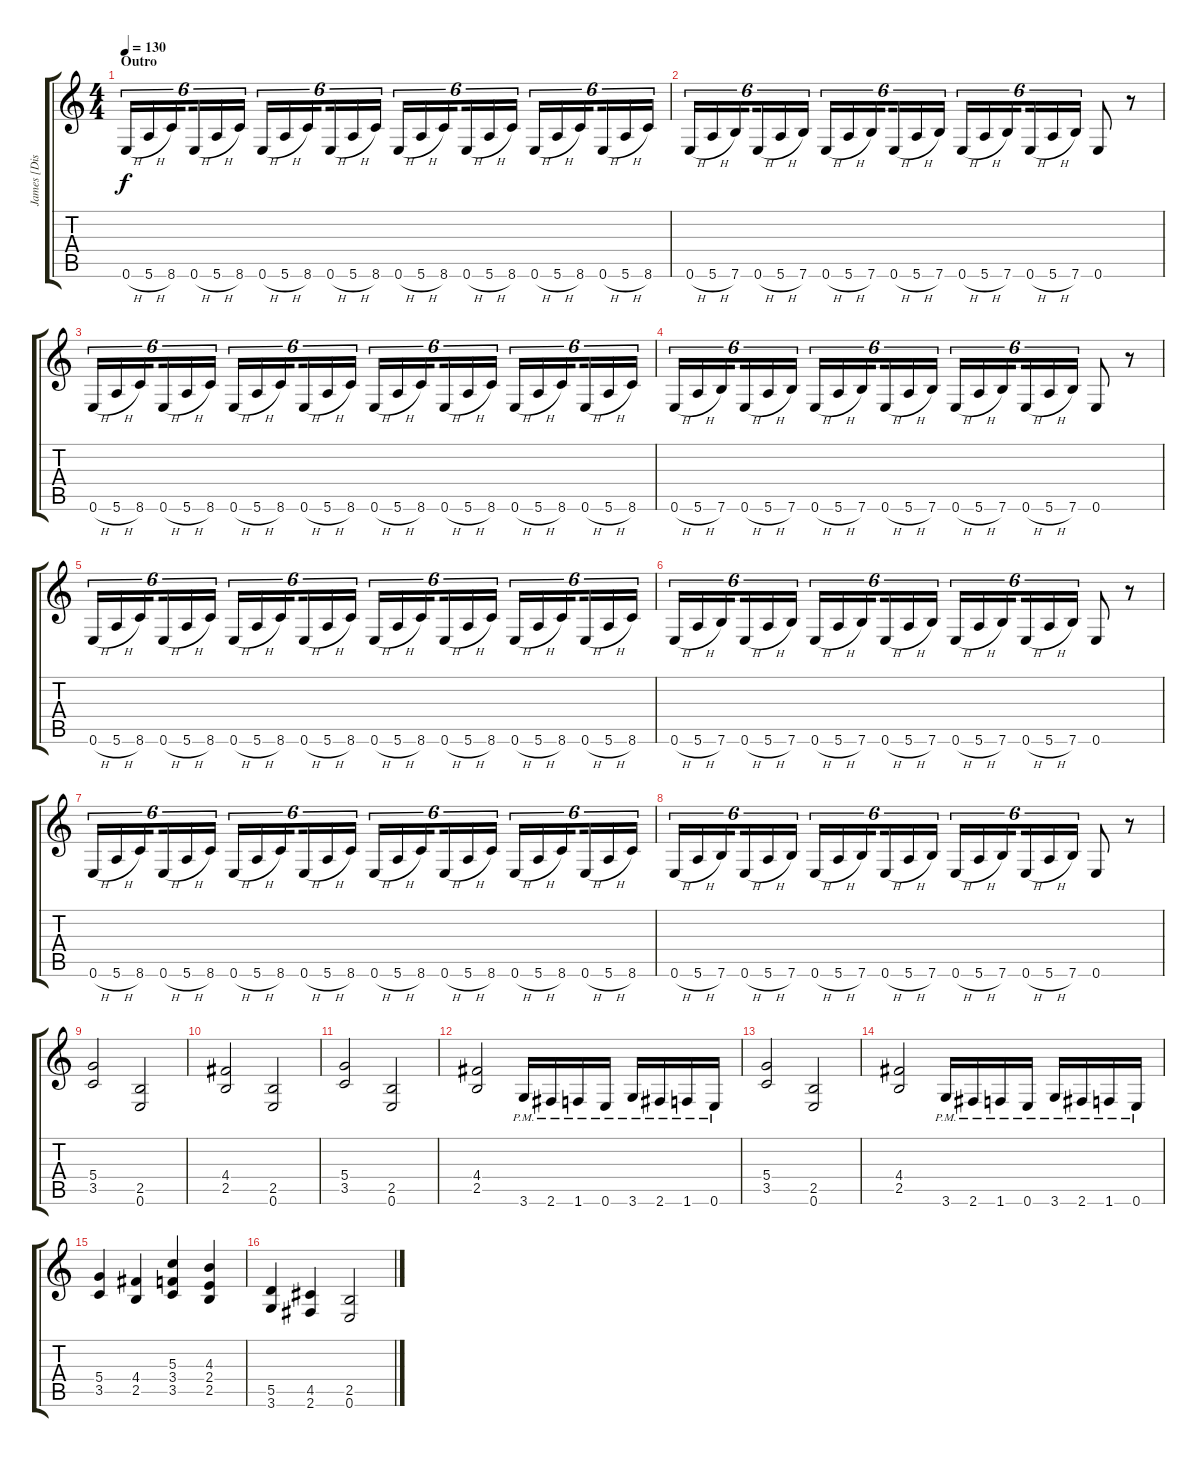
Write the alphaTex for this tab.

\track ("James [Distortion]" "James [Dis") {instrument distortionguitar}
\staff {score tabs}
\tuning (E4 B3 G3 D3 A2 E2) {hide}
\ts (4 4)
\section ("" "Outro")
\tempo 130
\clef g2
\ks c
0.6{h}.16{tu (6 4) dy f} 5.6{h}.16{tu (6 4)} 8.6.16{tu (6 4) beam splitsecondary} 0.6{h}.16{tu (6 4)} 5.6{h}.16{tu (6 4)} 8.6.16{tu (6 4)} 0.6{h}.16{tu (6 4)} 5.6{h}.16{tu (6 4)} 8.6.16{tu (6 4) beam splitsecondary} 0.6{h}.16{tu (6 4)} 5.6{h}.16{tu (6 4)} 8.6.16{tu (6 4)} 0.6{h}.16{tu (6 4)} 5.6{h}.16{tu (6 4)} 8.6.16{tu (6 4) beam splitsecondary} 0.6{h}.16{tu (6 4)} 5.6{h}.16{tu (6 4)} 8.6.16{tu (6 4)} 0.6{h}.16{tu (6 4)} 5.6{h}.16{tu (6 4)} 8.6.16{tu (6 4) beam splitsecondary} 0.6{h}.16{tu (6 4)} 5.6{h}.16{tu (6 4)} 8.6.16{tu (6 4)} |
0.6{h}.16{tu (6 4)} 5.6{h}.16{tu (6 4)} 7.6.16{tu (6 4) beam splitsecondary} 0.6{h}.16{tu (6 4)} 5.6{h}.16{tu (6 4)} 7.6.16{tu (6 4)} 0.6{h}.16{tu (6 4)} 5.6{h}.16{tu (6 4)} 7.6.16{tu (6 4) beam splitsecondary} 0.6{h}.16{tu (6 4)} 5.6{h}.16{tu (6 4)} 7.6.16{tu (6 4)} 0.6{h}.16{tu (6 4)} 5.6{h}.16{tu (6 4)} 7.6.16{tu (6 4) beam splitsecondary} 0.6{h}.16{tu (6 4)} 5.6{h}.16{tu (6 4)} 7.6.16{tu (6 4)} 0.6.8 r.8 |
0.6{h}.16{tu (6 4)} 5.6{h}.16{tu (6 4)} 8.6.16{tu (6 4) beam splitsecondary} 0.6{h}.16{tu (6 4)} 5.6{h}.16{tu (6 4)} 8.6.16{tu (6 4)} 0.6{h}.16{tu (6 4)} 5.6{h}.16{tu (6 4)} 8.6.16{tu (6 4) beam splitsecondary} 0.6{h}.16{tu (6 4)} 5.6{h}.16{tu (6 4)} 8.6.16{tu (6 4)} 0.6{h}.16{tu (6 4)} 5.6{h}.16{tu (6 4)} 8.6.16{tu (6 4) beam splitsecondary} 0.6{h}.16{tu (6 4)} 5.6{h}.16{tu (6 4)} 8.6.16{tu (6 4)} 0.6{h}.16{tu (6 4)} 5.6{h}.16{tu (6 4)} 8.6.16{tu (6 4) beam splitsecondary} 0.6{h}.16{tu (6 4)} 5.6{h}.16{tu (6 4)} 8.6.16{tu (6 4)} |
0.6{h}.16{tu (6 4)} 5.6{h}.16{tu (6 4)} 7.6.16{tu (6 4) beam splitsecondary} 0.6{h}.16{tu (6 4)} 5.6{h}.16{tu (6 4)} 7.6.16{tu (6 4)} 0.6{h}.16{tu (6 4)} 5.6{h}.16{tu (6 4)} 7.6.16{tu (6 4) beam splitsecondary} 0.6{h}.16{tu (6 4)} 5.6{h}.16{tu (6 4)} 7.6.16{tu (6 4)} 0.6{h}.16{tu (6 4)} 5.6{h}.16{tu (6 4)} 7.6.16{tu (6 4) beam splitsecondary} 0.6{h}.16{tu (6 4)} 5.6{h}.16{tu (6 4)} 7.6.16{tu (6 4)} 0.6.8 r.8 |
0.6{h}.16{tu (6 4)} 5.6{h}.16{tu (6 4)} 8.6.16{tu (6 4) beam splitsecondary} 0.6{h}.16{tu (6 4)} 5.6{h}.16{tu (6 4)} 8.6.16{tu (6 4)} 0.6{h}.16{tu (6 4)} 5.6{h}.16{tu (6 4)} 8.6.16{tu (6 4) beam splitsecondary} 0.6{h}.16{tu (6 4)} 5.6{h}.16{tu (6 4)} 8.6.16{tu (6 4)} 0.6{h}.16{tu (6 4)} 5.6{h}.16{tu (6 4)} 8.6.16{tu (6 4) beam splitsecondary} 0.6{h}.16{tu (6 4)} 5.6{h}.16{tu (6 4)} 8.6.16{tu (6 4)} 0.6{h}.16{tu (6 4)} 5.6{h}.16{tu (6 4)} 8.6.16{tu (6 4) beam splitsecondary} 0.6{h}.16{tu (6 4)} 5.6{h}.16{tu (6 4)} 8.6.16{tu (6 4)} |
0.6{h}.16{tu (6 4)} 5.6{h}.16{tu (6 4)} 7.6.16{tu (6 4) beam splitsecondary} 0.6{h}.16{tu (6 4)} 5.6{h}.16{tu (6 4)} 7.6.16{tu (6 4)} 0.6{h}.16{tu (6 4)} 5.6{h}.16{tu (6 4)} 7.6.16{tu (6 4) beam splitsecondary} 0.6{h}.16{tu (6 4)} 5.6{h}.16{tu (6 4)} 7.6.16{tu (6 4)} 0.6{h}.16{tu (6 4)} 5.6{h}.16{tu (6 4)} 7.6.16{tu (6 4) beam splitsecondary} 0.6{h}.16{tu (6 4)} 5.6{h}.16{tu (6 4)} 7.6.16{tu (6 4)} 0.6.8 r.8 |
0.6{h}.16{tu (6 4)} 5.6{h}.16{tu (6 4)} 8.6.16{tu (6 4) beam splitsecondary} 0.6{h}.16{tu (6 4)} 5.6{h}.16{tu (6 4)} 8.6.16{tu (6 4)} 0.6{h}.16{tu (6 4)} 5.6{h}.16{tu (6 4)} 8.6.16{tu (6 4) beam splitsecondary} 0.6{h}.16{tu (6 4)} 5.6{h}.16{tu (6 4)} 8.6.16{tu (6 4)} 0.6{h}.16{tu (6 4)} 5.6{h}.16{tu (6 4)} 8.6.16{tu (6 4) beam splitsecondary} 0.6{h}.16{tu (6 4)} 5.6{h}.16{tu (6 4)} 8.6.16{tu (6 4)} 0.6{h}.16{tu (6 4)} 5.6{h}.16{tu (6 4)} 8.6.16{tu (6 4) beam splitsecondary} 0.6{h}.16{tu (6 4)} 5.6{h}.16{tu (6 4)} 8.6.16{tu (6 4)} |
0.6{h}.16{tu (6 4)} 5.6{h}.16{tu (6 4)} 7.6.16{tu (6 4) beam splitsecondary} 0.6{h}.16{tu (6 4)} 5.6{h}.16{tu (6 4)} 7.6.16{tu (6 4)} 0.6{h}.16{tu (6 4)} 5.6{h}.16{tu (6 4)} 7.6.16{tu (6 4) beam splitsecondary} 0.6{h}.16{tu (6 4)} 5.6{h}.16{tu (6 4)} 7.6.16{tu (6 4)} 0.6{h}.16{tu (6 4)} 5.6{h}.16{tu (6 4)} 7.6.16{tu (6 4) beam splitsecondary} 0.6{h}.16{tu (6 4)} 5.6{h}.16{tu (6 4)} 7.6.16{tu (6 4)} 0.6.8 r.8 |
(5.4 3.5).2 (2.5 0.6).2 |
(4.4 2.5).2 (2.5 0.6).2 |
(5.4 3.5).2 (2.5 0.6).2 |
(4.4 2.5).2 3.6{pm}.16 2.6{pm}.16 1.6{pm}.16 0.6{pm}.16 3.6{pm}.16 2.6{pm}.16 1.6{pm}.16 0.6{pm}.16 |
(5.4 3.5).2 (2.5 0.6).2 |
(4.4 2.5).2 3.6{pm}.16 2.6{pm}.16 1.6{pm}.16 0.6{pm}.16 3.6{pm}.16 2.6{pm}.16 1.6{pm}.16 0.6{pm}.16 |
(5.4 3.5).4 (4.4 2.5).4 (5.3 3.4 3.5).4 (4.3 2.4 2.5).4 |
(5.5 3.6).4 (4.5 2.6).4 (2.5 0.6).2
